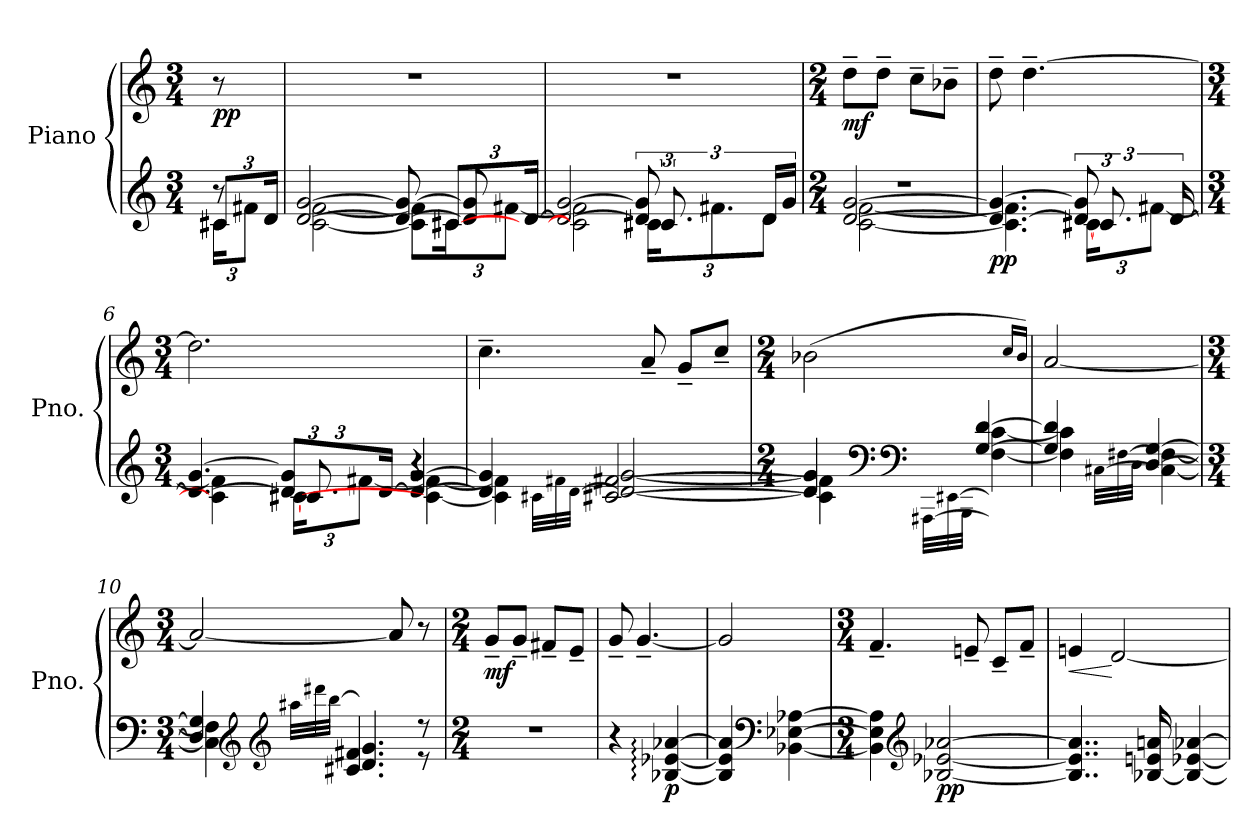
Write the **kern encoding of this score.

**kern	**kern	**dynam
*part1	*part1	*part1
*staff2	*staff1	*staff1/2
*I"Piano	*	*
*I'Pno.	*	*
*clefG2	*clefG2	*
*k[]	*k[]	*
*M3/4	*M3/4	*
*MM96	*MM96	*
=1	=1	=1
*^	*	*
*	*Xbrackettup	*	*
*	*^	*	*
!	!	!	!	!LO:DY:b
12c#X/L	24c#\KL	8r	8r	pp
.	12f#X\J	.	.	.
24d/Jk	.	.	.	.
=2	=2	=2	=2	=2
[2d/ [2g/	[2c\ [2f\	8ryy	2.r	.
*	*v	*v	*	*
8d/_ 8g/_	8c\] 8f\]L	.	.
*brackettup	*Xbrackettup	*	*
*	*^	*	*
[12c#X/L	24c#\K	8d/] 8g/]	.	.
.	[12f#X\J	.	.	.
[24d/Jk	.	.	.	.
=3	=3	=3	=3	=3
2d/_ [2g/	2c#\] 2f#\]	2ryy	2.r	.
*brackettup	*Xbrackettup	*brackettup	*	*
12d/] 12g/]	24c#X\KL	12.c#/	.	.
.	12.f#X\	.	.	.
12ryy	.	.	.	.
.	.	24ryy	.	.
24d/LL	12d\J	12ryy	.	.
24g/JJ	.	.	.	.
=4	=4	=4	=4	=4
*M2/4	*	*	*M2/4	*
!	!	!	!	!LO:DY:b
[2d/ [2g/	[2c\ [2f\	2r	8dd~\L	mf
.	.	.	8dd~\J	.
.	.	.	8cc~\L	.
.	.	.	8b-X~\J	.
!!LO:LB:g=z
=5	=5	=5	=5	=5
!	!	!	!	!LO:DY:b=2
4.d/_ 4.g/_	4.c\] 4.f\]	4.ryy	8dd~\	pp
.	.	.	[4.dd~\	.
*	*Xbrackettup	*	*	*
12d/] 12g/]	[24c#X\KL	12.c#/	.	.
.	[12f#X\J	.	.	.
[24d/	.	.	.	.
=6	=6	=6	=6	=6
*M3/4	*	*	*M3/4	*
4.d/_ [4.g/	4c#\] 4f#\]	4.ryy	2.dd\]	.
.	8ryy	.	.	.
12d/] 12g/]L	[24c#X\KL	12.c#/	.	.
.	[12f#X\J	.	.	.
[24d/Jk	.	.	.	.
4d/_ [4g/	4c#\_ 4f#\_	4r	.	.
*	*v	*v	*	*
=7	=7	=7	=7
4d/] 4g/]	4c#\] 4f#\]	4.cc~\	.
.	32qc#\LLL	.	.
.	32qf#\	.	.
.	[32qd\JJJ	.	.
[2c#X/ [2f#X/	2d/_ [2g/	.	.
.	.	8a~/	.
.	.	8g~/L	.
.	.	8cc~/J	.
!!LO:LB:g=z
=8	=8	=8	=8
*M2/4	*	*M2/4	*
4d/] 4g/]	4c#\] 4f#\]	(>2b-X\	.
.	[32qF#X\LLL	.	.
.	[32qc#X\	.	.
.	32qG\JJJ	.	.
*clefF4	*	*	*
[4G/ [4d/	4F#\_ 4c#\_	.	.
.	.	16qcc/LL	.
.	.	16qb-/JJ)	.
=9	=9	=9	=9
4G/] 4d/]	4F#\] 4c#\]	[2a/	.
.	[32qC#X\LLL	.	.
.	[32qF#X\	.	.
.	32qD\JJJ	.	.
[4D/ [4G/	4C#\_ 4F#\_	.	.
=10	=10	=10	=10
*M3/4	*	*M3/4	*
4D/] 4G/]	4C#\] 4F#\]	2a/_	.
.	32qc#\LLL	.	.
.	32qf#\	.	.
.	[32qd\JJJ	.	.
*clefG2	*	*	*
4.c#X/ 4.f#X/	4.d/] 4.g/	.	.
.	.	8a/]	.
8r	8r	8r	.
*v	*v	*	*
=11	=11	=11
*M2/4	*M2/4	*
*^	*	*
!	!	!	!LO:DY:b
*v	*v	*	*
2r	8g~/L	mf
.	8g~/J	.
.	8f#X~/L	.
.	8e~/J	.
=12	=12	=12
4r	8g~/	.
.	[4.g~/	.
!	!	!LO:DY:b=2
[4B-X/: [4e-X/: [4a-X/:	.	p
!!LO:LB:g=z
=13	=13	=13
4B-/] 4e-/] 4a-/]	2g/]	.
*clefF4	*	*
[4BB-X\ [4E-X\ [4A-X\	.	.
=14	=14	=14
*M3/4	*M3/4	*
4BB-\] 4E-\] 4A-\]	4.f~/	.
*clefG2	*	*
!	!	!LO:DY:b=2
[2B-X/ [2e-X/ [2a-X/	.	pp
.	8en~/	.
.	8c~/L	.
.	8f~/J	.
=15	=15	=15
!	!	!LO:HP:b
4..B-/] 4..e-/] 4..a-/]	4en/	<
.	[2d/	[
[16B-X/ 16en/ 16an/	.	.
4B-/_ [4e-X/ [4a-X/	.	.
=	=	=
*-	*-	*-
